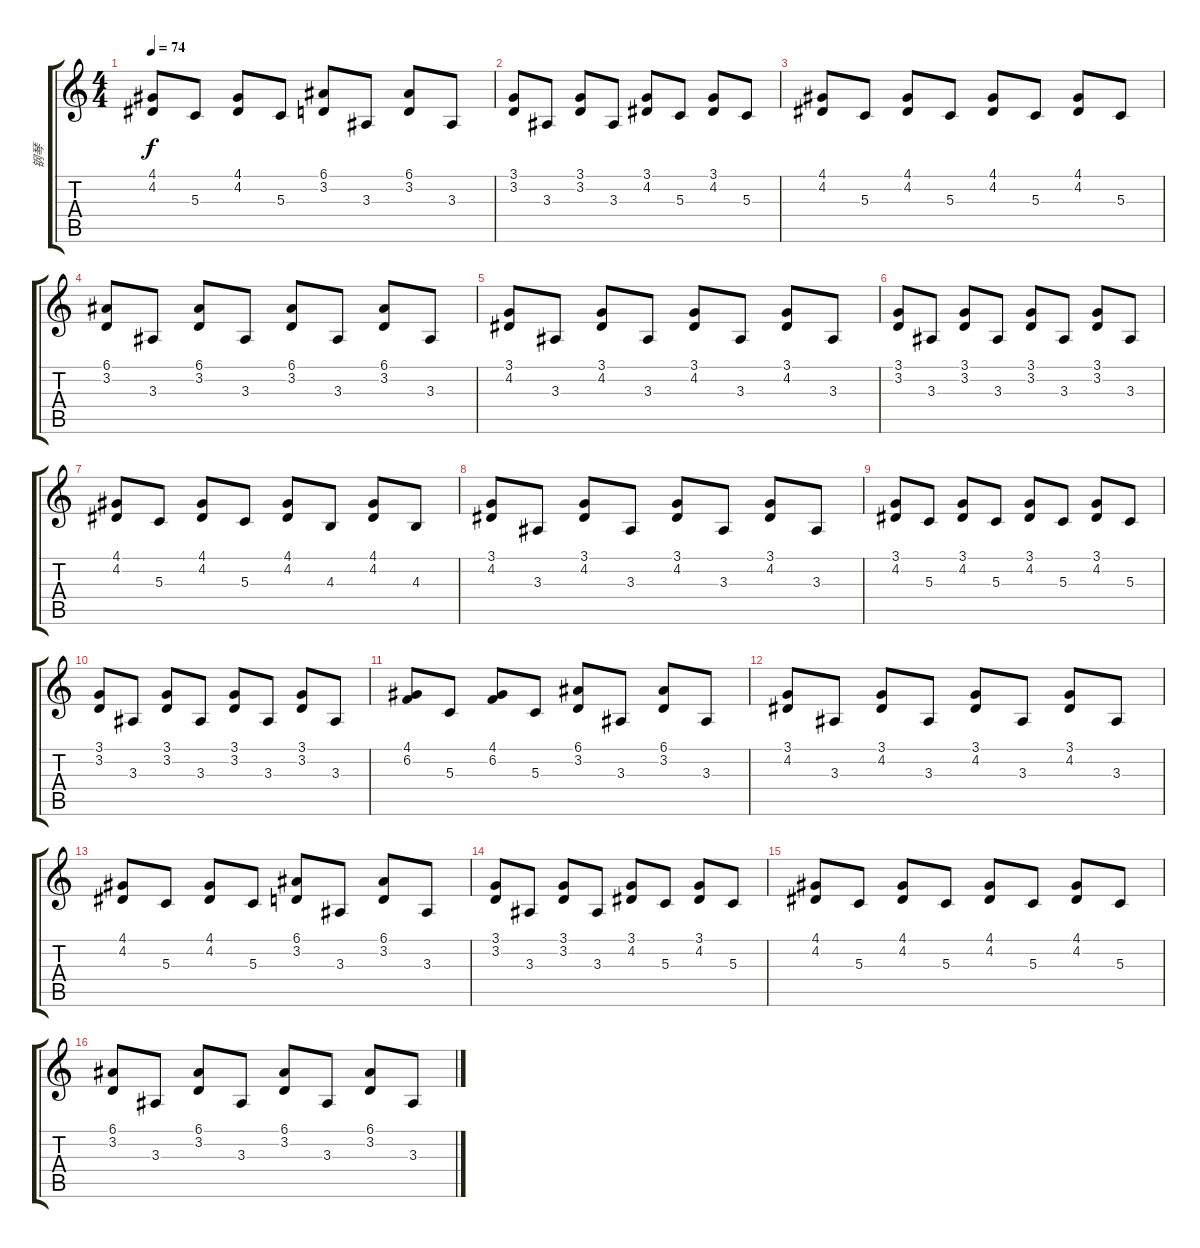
\track ("钢琴" "钢琴") {instrument acousticgrandpiano}
\staff {score tabs}
\tuning (E4 B3 G3 D3 A2 E2) {hide}
\ts (4 4)
\tempo 74
\clef g2
\ks c
(4.1 4.2).8{dy f} 5.3.8 (4.1 4.2).8 5.3.8 (6.1 3.2).8 3.3.8 (6.1 3.2).8 3.3.8 |
(3.1 3.2).8 3.3.8 (3.1 3.2).8 3.3.8 (3.1 4.2).8 5.3.8 (3.1 4.2).8 5.3.8 |
(4.1 4.2).8 5.3.8 (4.1 4.2).8 5.3.8 (4.1 4.2).8 5.3.8 (4.1 4.2).8 5.3.8 |
(6.1 3.2).8 3.3.8 (6.1 3.2).8 3.3.8 (6.1 3.2).8 3.3.8 (6.1 3.2).8 3.3.8 |
(3.1 4.2).8 3.3.8 (3.1 4.2).8 3.3.8 (3.1 4.2).8 3.3.8 (3.1 4.2).8 3.3.8 |
(3.1 3.2).8 3.3.8 (3.1 3.2).8 3.3.8 (3.1 3.2).8 3.3.8 (3.1 3.2).8 3.3.8 |
(4.1 4.2).8 5.3.8 (4.1 4.2).8 5.3.8 (4.1 4.2).8 4.3.8 (4.1 4.2).8 4.3.8 |
(3.1 4.2).8 3.3.8 (3.1 4.2).8 3.3.8 (3.1 4.2).8 3.3.8 (3.1 4.2).8 3.3.8 |
(3.1 4.2).8 5.3.8 (3.1 4.2).8 5.3.8 (3.1 4.2).8 5.3.8 (3.1 4.2).8 5.3.8 |
(3.1 3.2).8 3.3.8 (3.1 3.2).8 3.3.8 (3.1 3.2).8 3.3.8 (3.1 3.2).8 3.3.8 |
(4.1 6.2).8 5.3.8 (4.1 6.2).8 5.3.8 (6.1 3.2).8 3.3.8 (6.1 3.2).8 3.3.8 |
(3.1 4.2).8 3.3.8 (3.1 4.2).8 3.3.8 (3.1 4.2).8 3.3.8 (3.1 4.2).8 3.3.8 |
(4.1 4.2).8 5.3.8 (4.1 4.2).8 5.3.8 (6.1 3.2).8 3.3.8 (6.1 3.2).8 3.3.8 |
(3.1 3.2).8 3.3.8 (3.1 3.2).8 3.3.8 (3.1 4.2).8 5.3.8 (3.1 4.2).8 5.3.8 |
(4.1 4.2).8 5.3.8 (4.1 4.2).8 5.3.8 (4.1 4.2).8 5.3.8 (4.1 4.2).8 5.3.8 |
(6.1 3.2).8 3.3.8 (6.1 3.2).8 3.3.8 (6.1 3.2).8 3.3.8 (6.1 3.2).8 3.3.8
